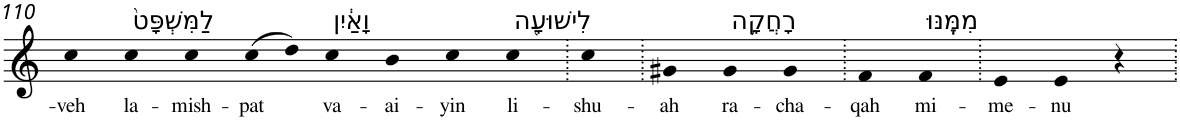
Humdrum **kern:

**kern	**text
*part1	*part1
*staff1	*staff1
*I"Piano	*
*I'Pno	*
!!LO:PB:g=z
*clefG2	*
*k[]	*
=110	=110
!	!LO:LY:b
4cc	-veh
!LO:TX:a:t=לַמִּשְׁפָּט֙	!
!	!LO:LY:b
4cc	la-
!	!LO:LY:b
4cc	-mish-
!	!LO:LY:b
(8cc	-pat
8dd)	.
!LO:TX:a:t=וָאַ֔יִן	!
!	!LO:LY:b
4cc	va-
!	!LO:LY:b
4b	-ai-
!	!LO:LY:b
4cc	-yin
!LO:TX:a:t=לִישׁוּעָ֖ה	!
!	!LO:LY:b
4cc	li-
=111.	=111.
!	!LO:LY:b
4cc	-shu-
=112.	=112.
!	!LO:LY:b
4g#X	-ah
!LO:TX:a:t=רָחֲקָ֥ה	!
!	!LO:LY:b
4g#	ra-
!	!LO:LY:b
4g#	-cha-
=113.	=113.
!	!LO:LY:b
4f	-qah
!LO:TX:a:t=מִמֶּֽנּוּ	!
!	!LO:LY:b
4f	mi-
=114.	=114.
!	!LO:LY:b
4e	-me-
!	!LO:LY:b
4e	-nu
4r	.
=.	=.
*-	*-
